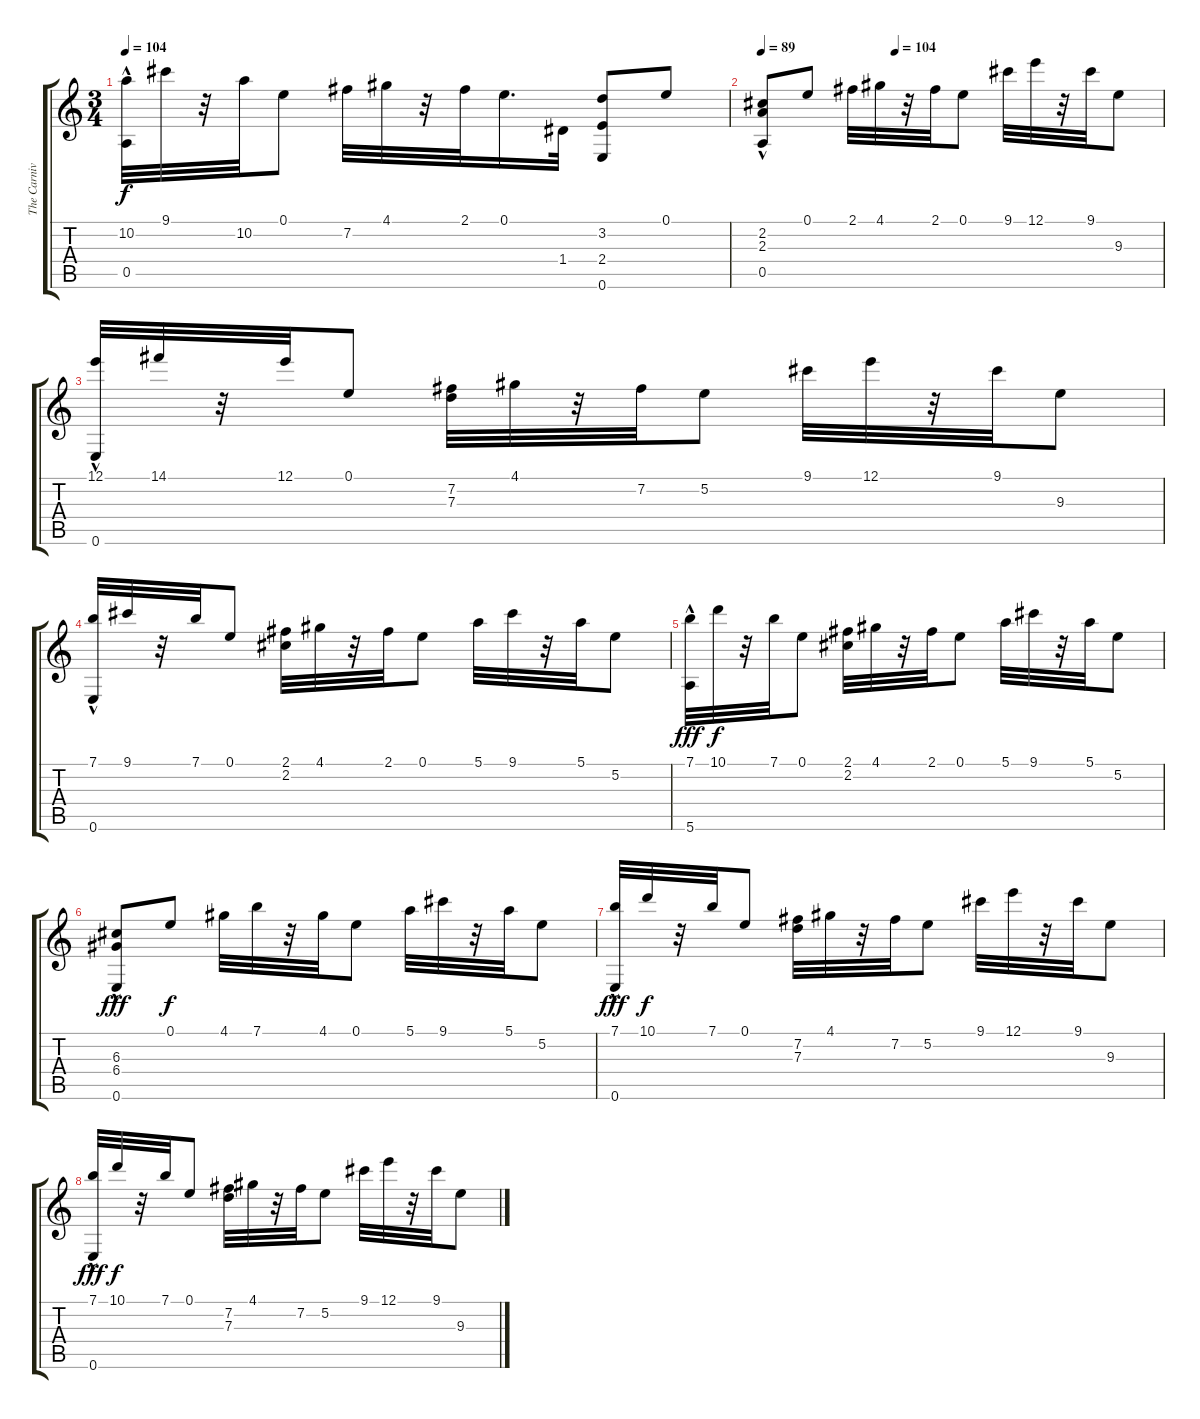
\track ("The Carnival of Venice" "The Carniv") {instrument acousticguitarnylon}
\staff {score tabs}
\tuning (E4 B3 G3 D3 A2 E2) {hide}
\ts (3 4)
\tempo 104
\clef g2
\ks c
(10.2 0.5{hac}).32{dy f} 9.1.32 r.32 10.2.32 0.1.8 7.2.32 4.1.32 r.32 2.1.32 0.1.16{d} 1.4.32 (3.2 2.4 0.6).8 0.1.8 |
\tempo 89
\tempo (104 0.3333333333333333)
(2.2 2.3 0.5{hac}).8 0.1.8 2.1.32 4.1.32 r.32 2.1.32 0.1.8 9.1.32 12.1.32 r.32 9.1.32 9.3.8 |
(12.1 0.6{hac}).32 14.1.32 r.32 12.1.32 0.1.8 (7.2 7.3).32 4.1.32 r.32 7.2.32 5.2.8 9.1.32 12.1.32 r.32 9.1.32 9.3.8 |
(7.1 0.6{hac}).32 9.1.32 r.32 7.1.32 0.1.8 (2.1 2.2).32 4.1.32 r.32 2.1.32 0.1.8 5.1.32 9.1.32 r.32 5.1.32 5.2.8 |
(7.1 5.6{hac}).32{dy fff} 10.1.32{dy f} r.32 7.1.32 0.1.8 (2.1 2.2).32 4.1.32 r.32 2.1.32 0.1.8 5.1.32 9.1.32 r.32 5.1.32 5.2.8 |
(6.3 6.4 0.6{hac}).8{dy fff} 0.1.8{dy f} 4.1.32 7.1.32 r.32 4.1.32 0.1.8 5.1.32 9.1.32 r.32 5.1.32 5.2.8 |
(7.1 0.6{hac}).32{dy fff} 10.1.32{dy f} r.32 7.1.32 0.1.8 (7.2 7.3).32 4.1.32 r.32 7.2.32 5.2.8 9.1.32 12.1.32 r.32 9.1.32 9.3.8 |
(7.1 0.6{hac}).32{dy fff} 10.1.32{dy f} r.32 7.1.32 0.1.8 (7.2 7.3).32 4.1.32 r.32 7.2.32 5.2.8 9.1.32 12.1.32 r.32 9.1.32 9.3.8
